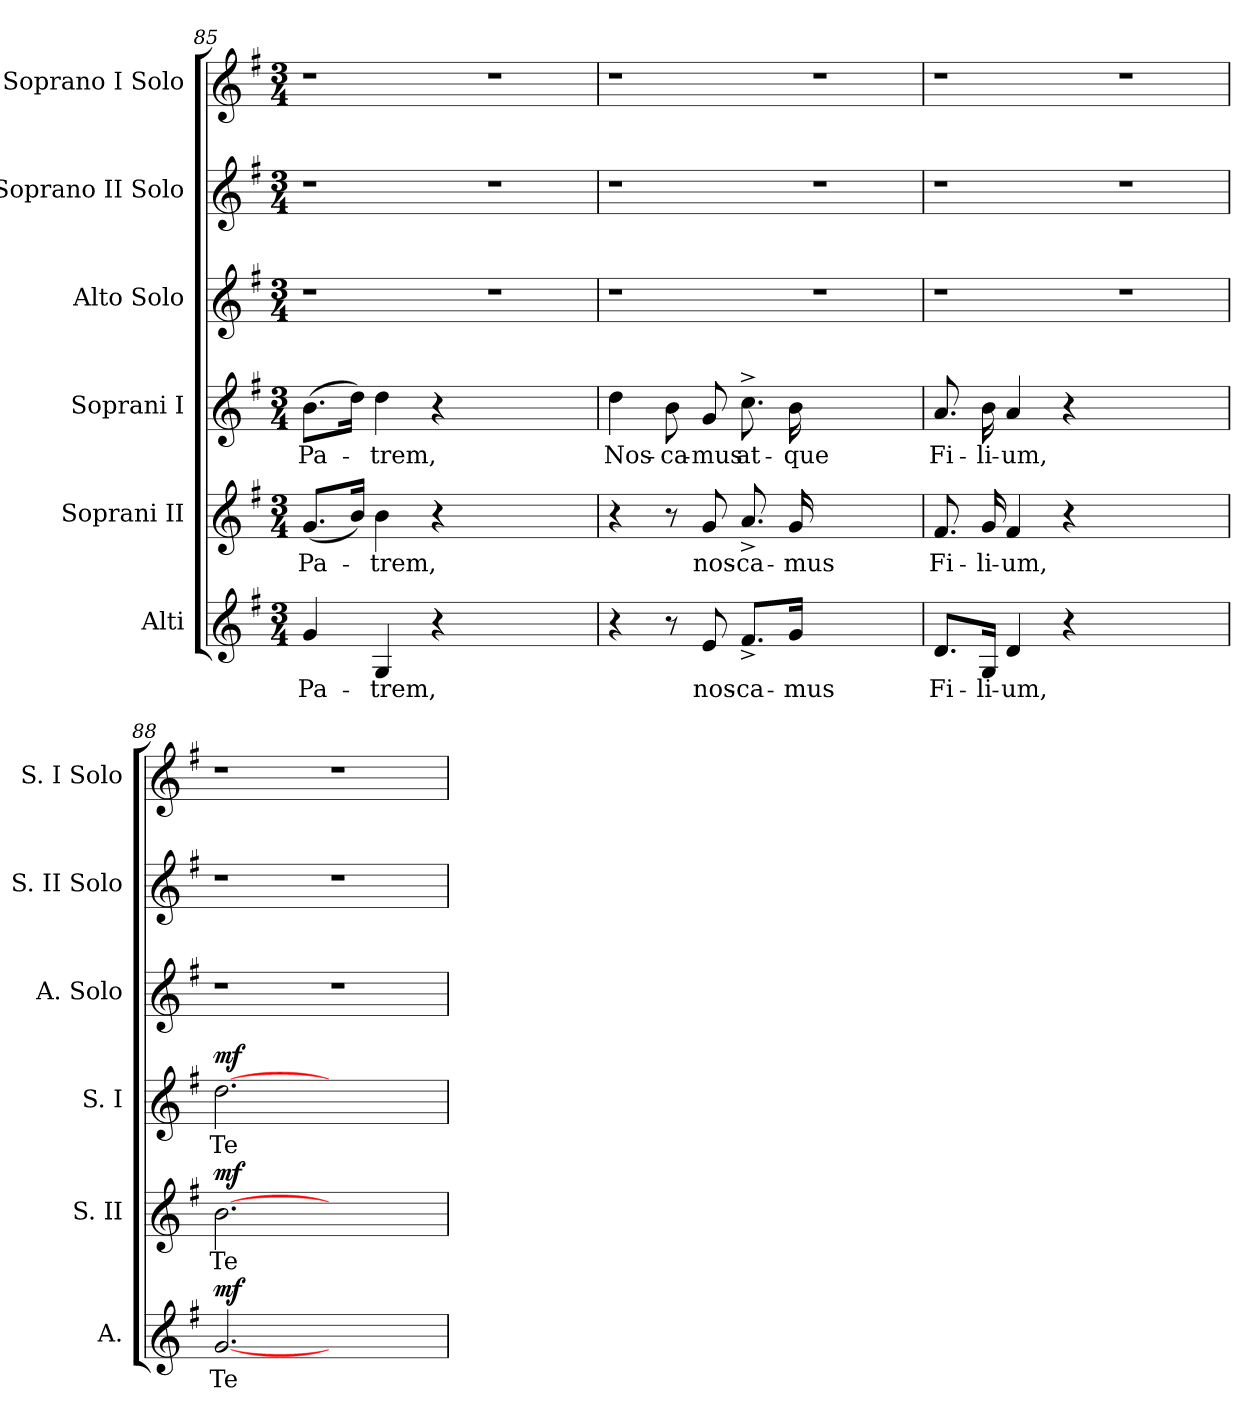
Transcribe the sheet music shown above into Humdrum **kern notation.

**kern	**text	**dynam	**kern	**text	**dynam	**kern	**text	**dynam	**kern	**kern	**kern
*part6	*part6	*part6	*part5	*part5	*part5	*part4	*part4	*part4	*part3	*part2	*part1
*staff6	*staff6	*staff6	*staff5	*staff5	*staff5	*staff4	*staff4	*staff4	*staff3	*staff2	*staff1
*I"Alti	*	*	*I"Soprani II	*	*	*I"Soprani I	*	*	*I"Alto Solo	*I"Soprano II Solo	*I"Soprano I Solo
*I'A.	*	*	*I'S. II	*	*	*I'S. I	*	*	*I'A. Solo	*I'S. II Solo	*I'S. I Solo
*clefG2	*	*	*clefG2	*	*	*clefG2	*	*	*clefG2	*clefG2	*clefG2
*k[f#]	*	*	*k[f#]	*	*	*k[f#]	*	*	*k[f#]	*k[f#]	*k[f#]
*G:	*	*	*G:	*	*	*G:	*	*	*G:	*G:	*G:
*M3/4	*	*	*M3/4	*	*	*M3/4	*	*	*M3/4	*M3/4	*M3/4
=85	=85	=85	=85	=85	=85	=85	=85	=85	=85	=85	=85
!	!LO:LY:b:color=#000000	!	!	!	!	!	!	!	!	!	!
!	!	!	!	!LO:LY:b:color=#000000	!	!	!	!	!	!	!
!	!	!	!	!	!	!	!LO:LY:b:color=#000000	!	!LO:N:vis=1	!LO:N:vis=1	!LO:N:vis=1
4gi/	Pa-	.	(8.gi/L	Pa-	.	(8.bi\L	Pa-	.	2.r	2.r	2.r
.	.	.	16bi/Jk)	.	.	16ddi\Jk)	.	.	.	.	.
!	!LO:LY:b:color=#000000	!	!	!	!	!	!	!	!	!	!
!	!	!	!	!LO:LY:b:color=#000000	!	!	!	!	!	!	!
!	!	!	!	!	!	!	!LO:LY:b:color=#000000	!	!	!	!
4Gi/	-trem,	.	4bi\	-trem,	.	4ddi\	-trem,	.	.	.	.
4r	.	.	4r	.	.	4r	.	.	.	.	.
!	!	!	!	!	!	!	!	!	!LO:N:vis=1	!LO:N:vis=1	!LO:N:vis=1
2.ryy	.	.	2.ryy	.	.	2.ryy	.	.	2.r	2.r	2.r
=86	=86	=86	=86	=86	=86	=86	=86	=86	=86	=86	=86
!	!	!	!	!	!	!	!LO:LY:b:color=#000000	!	!LO:N:vis=1	!LO:N:vis=1	!LO:N:vis=1
4r	.	.	4r	.	.	4ddi\	Nos-	.	2.r	2.r	2.r
!	!	!	!	!	!	!	!LO:LY:b:color=#000000	!	!	!	!
8r	.	.	8r	.	.	8bi\	-ca-	.	.	.	.
!	!LO:LY:b:color=#000000	!	!	!	!	!	!	!	!	!	!
!	!	!	!	!LO:LY:b:color=#000000	!	!	!	!	!	!	!
!	!	!	!	!	!	!	!LO:LY:b:color=#000000	!	!	!	!
8ei/	nos-	.	8gi/	nos-	.	8gi/	-mus	.	.	.	.
!	!LO:LY:b:color=#000000	!	!	!	!	!	!	!	!	!	!
!	!	!	!	!LO:LY:b:color=#000000	!	!	!	!	!	!	!
!	!	!	!	!	!	!	!LO:LY:b:color=#000000	!	!	!	!
8.f#^i/L	-ca-	.	8.a^i/	-ca-	.	8.cc^i\	at-	.	.	.	.
!	!LO:LY:b:color=#000000	!	!	!	!	!	!	!	!	!	!
!	!	!	!	!LO:LY:b:color=#000000	!	!	!	!	!	!	!
!	!	!	!	!	!	!	!LO:LY:b:color=#000000	!	!	!	!
16gi/Jk	-mus	.	16gi/	-mus	.	16bi\	-que	.	.	.	.
!	!	!	!	!	!	!	!	!	!LO:N:vis=1	!LO:N:vis=1	!LO:N:vis=1
2.ryy	.	.	2.ryy	.	.	2.ryy	.	.	2.r	2.r	2.r
=87	=87	=87	=87	=87	=87	=87	=87	=87	=87	=87	=87
!	!LO:LY:b:color=#000000	!	!	!	!	!	!	!	!	!	!
*^	*	*	*	*	*	*	*	*	*	*	*
!	!	!	!	!	!LO:LY:b:color=#000000	!	!	!	!	!	!	!
!	!	!	!	!	!	!	!	!LO:LY:b:color=#000000	!	!LO:N:vis=1	!LO:N:vis=1	!LO:N:vis=1
8.di/L	2ryy	Fi-	.	8.f#i/	Fi-	.	8.ai/	Fi-	.	2.r	2.r	2.r
!	!	!LO:LY:b:color=#000000	!	!	!	!	!	!	!	!	!	!
!	!	!	!	!	!LO:LY:b:color=#000000	!	!	!	!	!	!	!
!	!	!	!	!	!	!	!	!LO:LY:b:color=#000000	!	!	!	!
16Gi/Jk	.	-li-	.	16gi/	-li-	.	16bi\	-li-	.	.	.	.
!	!	!LO:LY:b:color=#000000	!	!	!	!	!	!	!	!	!	!
!	!	!	!	!	!LO:LY:b:color=#000000	!	!	!	!	!	!	!
!	!	!	!	!	!	!	!	!LO:LY:b:color=#000000	!	!	!	!
4di/	.	-um,	.	4f#i/	-um,	.	4ai/	-um,	.	.	.	.
4r	4ryy	.	.	4r	.	.	4r	.	.	.	.	.
!	!	!	!	!	!	!	!	!	!	!LO:N:vis=1	!LO:N:vis=1	!LO:N:vis=1
2.ryy	2.ryy	.	.	2.ryy	.	.	2.ryy	.	.	2.r	2.r	2.r
*v	*v	*	*	*	*	*	*	*	*	*	*	*
=88	=88	=88	=88	=88	=88	=88	=88	=88	=88	=88	=88
*^	*	*	*	*	*	*	*	*	*	*	*
!	!	!LO:LY:b:color=#000000	!	!	!	!	!	!	!	!	!	!
*v	*v	*	*	*	*	*	*	*	*	*	*	*
*^	*	*	*	*	*	*	*	*	*	*	*
!	!	!	!	!	!LO:LY:b:color=#000000	!	!	!	!	!	!	!
*v	*v	*	*	*	*	*	*	*	*	*	*	*
*^	*	*	*	*	*	*	*	*	*	*	*
!	!	!	!	!	!	!	!	!LO:LY:b:color=#000000	!	!LO:N:vis=1	!LO:N:vis=1	!LO:N:vis=1
*v	*v	*	*	*	*	*	*	*	*	*	*	*
[2.gi/	Te	mf	[2.bi\	Te	mf	[2.ddi\	Te	mf	2.r	2.r	2.r
!	!	!	!	!	!	!	!	!	!LO:N:vis=1	!LO:N:vis=1	!LO:N:vis=1
2.ryy	.	.	2.ryy	.	.	2.ryy	.	.	2.r	2.r	2.r
=	=	=	=	=	=	=	=	=	=	=	=
*-	*-	*-	*-	*-	*-	*-	*-	*-	*-	*-	*-
